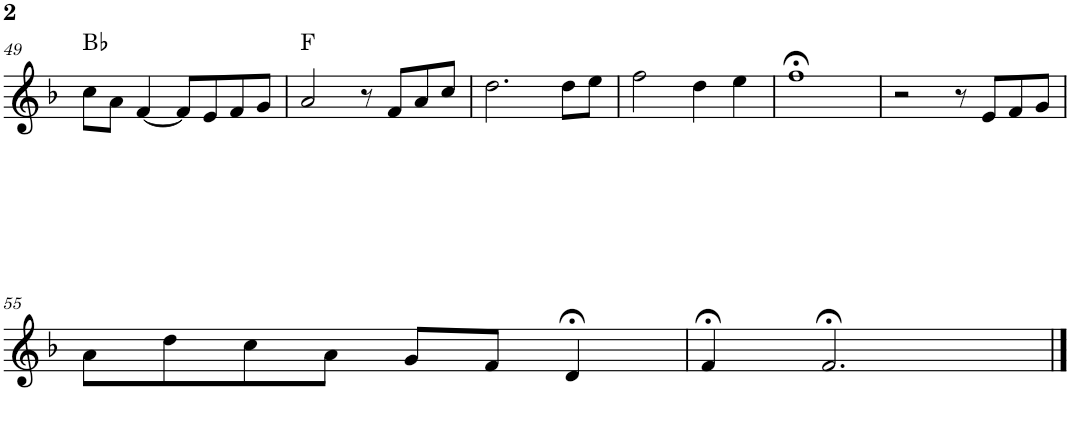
**kern	**harte
*part1	*part1
*staff1	*
*I"Piano	*
*I'Pno.	*
!!LO:PB:g=z
*clefG2	*
*k[b-]	*
*M4/4	*
=49	=49
8cc\L	Bb:maj
8a\J	.
[4f/	.
8f/L]	.
8e/	.
8f/	.
8g/J	.
=50	=50
2a/	F:maj
8r	.
8f/L	.
8a/	.
8cc/J	.
=51	=51
2.dd\	.
8dd\L	.
8ee\J	.
=52	=52
2ff\	.
4dd\	.
4ee\	.
=53	=53
1ff;<	.
=54	=54
2r	.
8r	.
8e/L	.
8f/	.
8g/J	.
!!LO:LB:g=z
=55	=55
8a\L	.
8dd\	.
8cc\	.
8a\J	.
8g/L	.
8f/J	.
4d;</	.
=56	=56
4f;</	.
2.f;</	.
==	==
*-	*-
